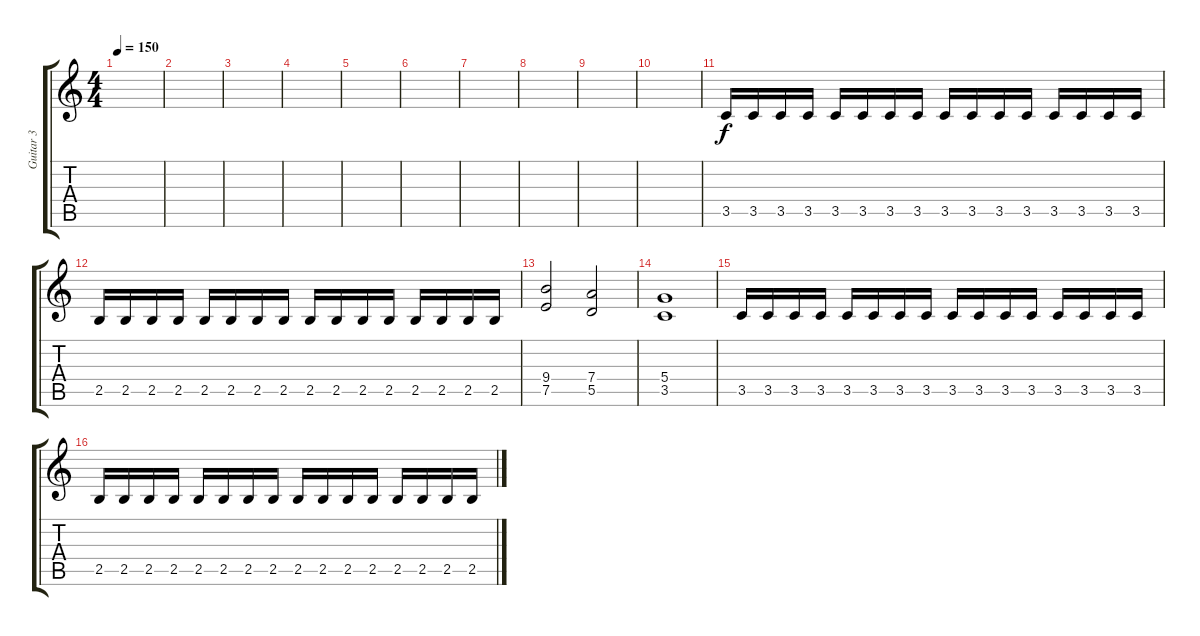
\track ("Guitar 3" "Guitar 3") {instrument distortionguitar}
\staff {score tabs}
\tuning (E4 B3 G3 D3 A2 E2) {hide}
\ts (4 4)
\tempo 150
\clef g2
\ks c
|
|
|
|
|
|
|
|
|
|
3.5.16 3.5.16 3.5.16 3.5.16 3.5.16 3.5.16 3.5.16 3.5.16 3.5.16 3.5.16 3.5.16 3.5.16 3.5.16 3.5.16 3.5.16 3.5.16 |
2.5.16 2.5.16 2.5.16 2.5.16 2.5.16 2.5.16 2.5.16 2.5.16 2.5.16 2.5.16 2.5.16 2.5.16 2.5.16 2.5.16 2.5.16 2.5.16 |
(9.4 7.5).2 (7.4 5.5).2 |
(5.4 3.5).1 |
3.5.16 3.5.16 3.5.16 3.5.16 3.5.16 3.5.16 3.5.16 3.5.16 3.5.16 3.5.16 3.5.16 3.5.16 3.5.16 3.5.16 3.5.16 3.5.16 |
2.5.16 2.5.16 2.5.16 2.5.16 2.5.16 2.5.16 2.5.16 2.5.16 2.5.16 2.5.16 2.5.16 2.5.16 2.5.16 2.5.16 2.5.16 2.5.16
